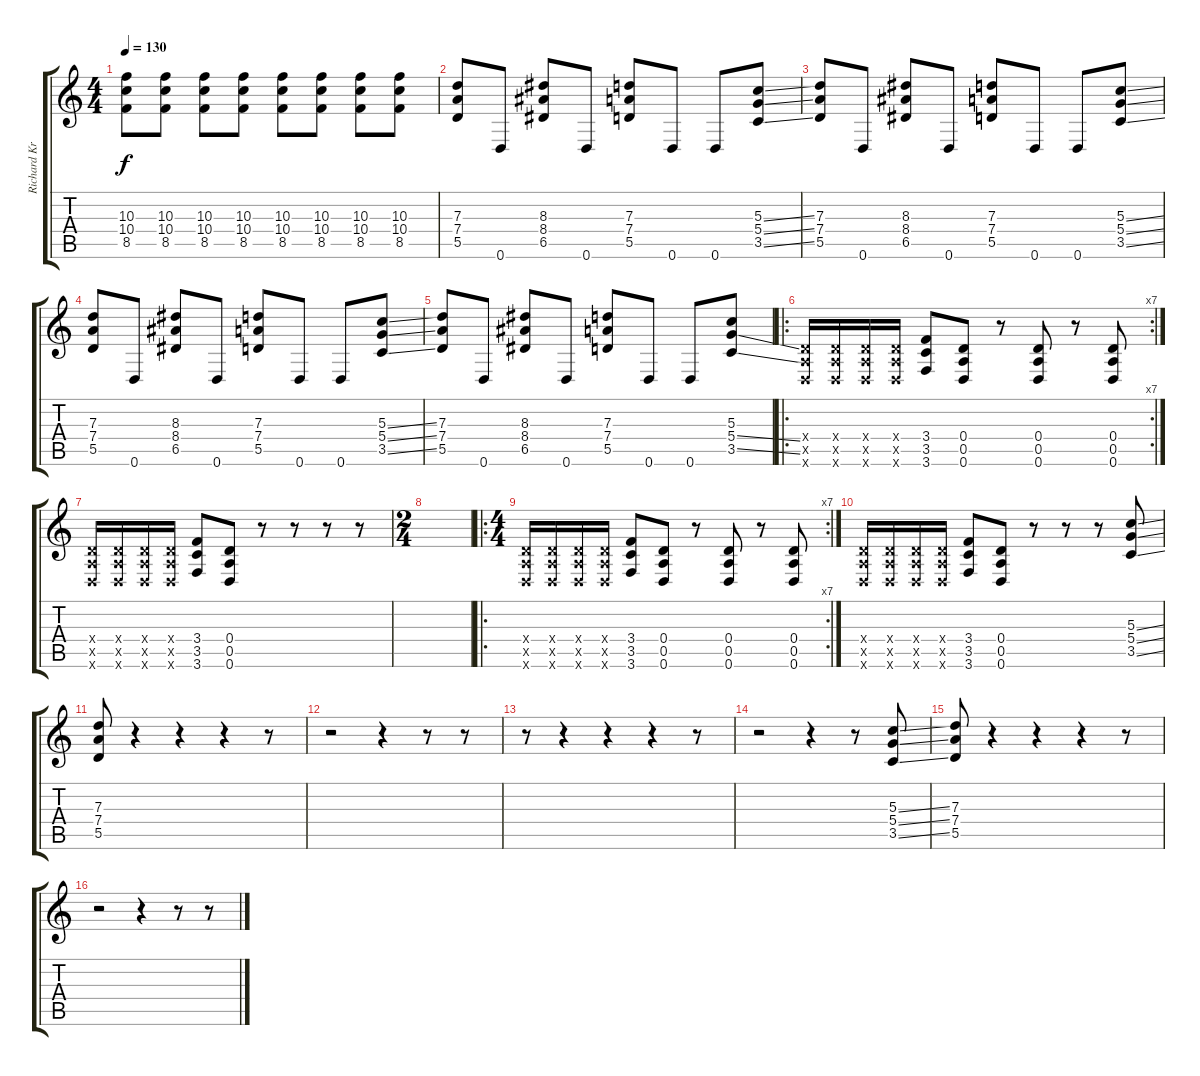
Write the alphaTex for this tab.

\track ("Richard Kruspe" "Richard Kr") {instrument distortionguitar}
\staff {score tabs}
\tuning (E4 B3 G3 D3 A2 D2) {hide}
\ts (4 4)
\tempo 130
\clef g2
\ks c
(10.3 10.4 8.5).8{dy f} (10.3 10.4 8.5).8 (10.3 10.4 8.5).8 (10.3 10.4 8.5).8 (10.3 10.4 8.5).8 (10.3 10.4 8.5).8 (10.3 10.4 8.5).8 (10.3 10.4 8.5).8 |
(7.3 7.4 5.5).8 0.6.8 (8.3 8.4 6.5).8 0.6.8 (7.3 7.4 5.5).8 0.6.8 0.6.8 (5.3{ss} 5.4{ss} 3.5{ss}).8 |
(7.3 7.4 5.5).8 0.6.8 (8.3 8.4 6.5).8 0.6.8 (7.3 7.4 5.5).8 0.6.8 0.6.8 (5.3{ss} 5.4{ss} 3.5{ss}).8 |
(7.3 7.4 5.5).8 0.6.8 (8.3 8.4 6.5).8 0.6.8 (7.3 7.4 5.5).8 0.6.8 0.6.8 (5.3{ss} 5.4{ss} 3.5{ss}).8 |
(7.3 7.4 5.5).8 0.6.8 (8.3 8.4 6.5).8 0.6.8 (7.3 7.4 5.5).8 0.6.8 0.6.8 (5.3 5.4{ss} 3.5{ss}).8 |
\ro
\rc 7
(0.4{x} 0.5{x} 0.6{x}).16 (0.4{x} 0.5{x} 0.6{x}).16 (0.4{x} 0.5{x} 0.6{x}).16 (0.4{x} 0.5{x} 0.6{x}).16 (3.4 3.5 3.6).8 (0.4 0.5 0.6).8 r.8 (0.4 0.5 0.6).8 r.8 (0.4 0.5 0.6).8 |
(0.4{x} 0.5{x} 0.6{x}).16 (0.4{x} 0.5{x} 0.6{x}).16 (0.4{x} 0.5{x} 0.6{x}).16 (0.4{x} 0.5{x} 0.6{x}).16 (3.4 3.5 3.6).8 (0.4 0.5 0.6).8 r.8 r.8 r.8 r.8 |
\ts (2 4)
|
\ro
\rc 7
\ts (4 4)
(0.4{x} 0.5{x} 0.6{x}).16 (0.4{x} 0.5{x} 0.6{x}).16 (0.4{x} 0.5{x} 0.6{x}).16 (0.4{x} 0.5{x} 0.6{x}).16 (3.4 3.5 3.6).8 (0.4 0.5 0.6).8 r.8 (0.4 0.5 0.6).8 r.8 (0.4 0.5 0.6).8 |
(0.4{x} 0.5{x} 0.6{x}).16 (0.4{x} 0.5{x} 0.6{x}).16 (0.4{x} 0.5{x} 0.6{x}).16 (0.4{x} 0.5{x} 0.6{x}).16 (3.4 3.5 3.6).8 (0.4 0.5 0.6).8 r.8 r.8 r.8 (5.3{ss} 5.4{ss} 3.5{ss}).8 |
(7.3 7.4 5.5).8 r.4 r.4 r.4 r.8 |
r.2 r.4 r.8 r.8 |
r.8 r.4 r.4 r.4 r.8 |
r.2 r.4 r.8 (5.3{ss} 5.4{ss} 3.5{ss}).8 |
(7.3 7.4 5.5).8 r.4 r.4 r.4 r.8 |
r.2 r.4 r.8 r.8
